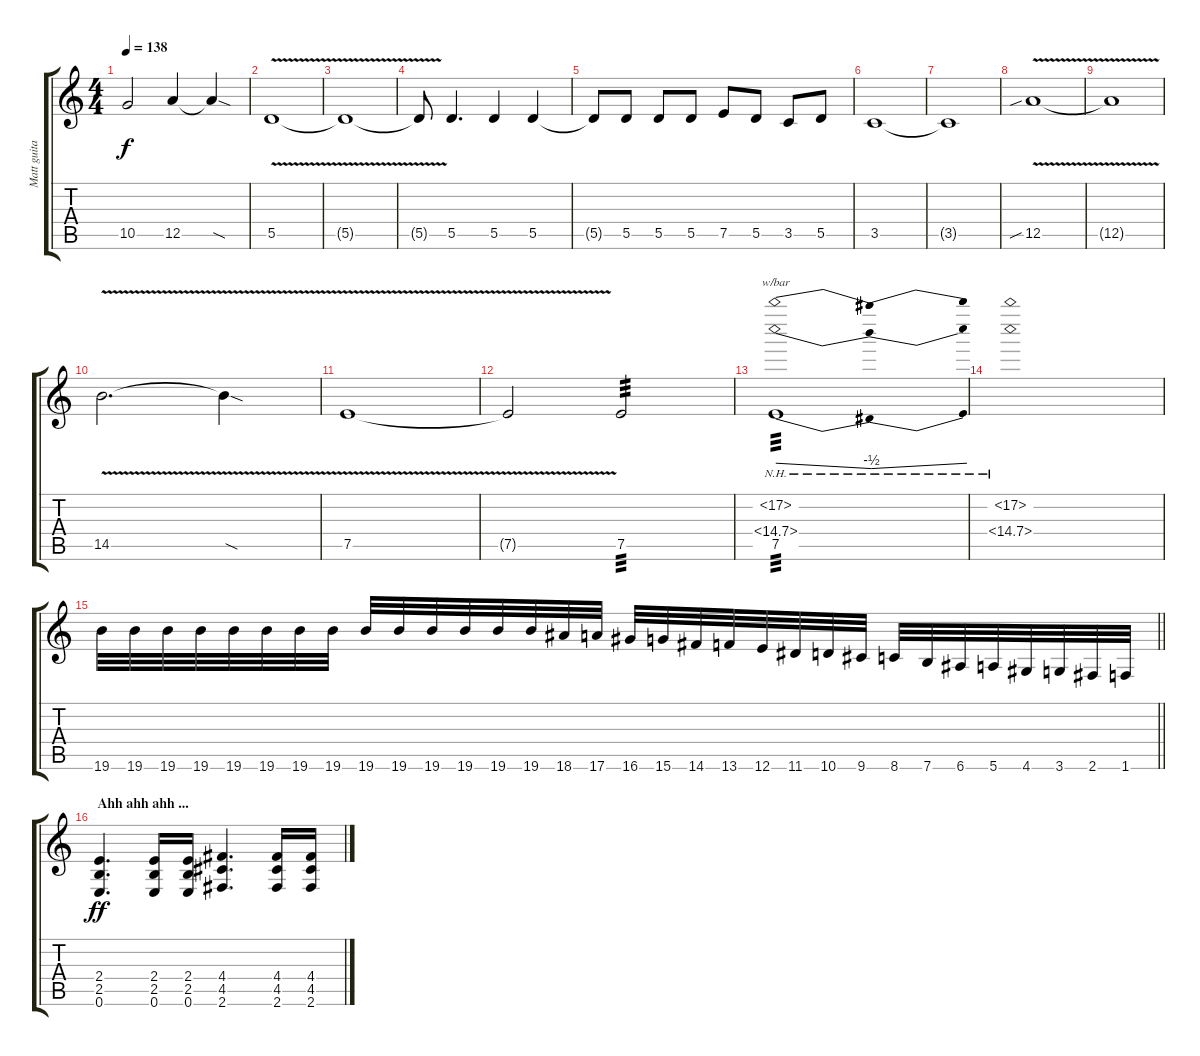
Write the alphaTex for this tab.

\track ("Matt guitarra" "Matt guita") {instrument distortionguitar}
\staff {score tabs}
\tuning (E4 B3 G3 D3 A2 E2) {hide}
\ts (4 4)
\tempo 138
\clef g2
\ks c
10.5{t}.2{dy f} 12.5.4 12.5{sod t}.4 |
5.5{v}.1 |
5.5{v t}.1 |
5.5{v t}.8 5.5.4{d} 5.5.4 5.5.4 |
5.5{t}.8 5.5.8 5.5.8 5.5.8 7.5.8 5.5.8 3.5.8 5.5.8 |
3.5.1 |
3.5{t}.1 |
12.5{v sib}.1 |
12.5{t}.1 |
14.5{v}.2{d} 14.5{sod t}.4 |
7.5{v}.1 |
7.5{v t}.2 7.5.2{tp 3} |
(17.2{nh} 14.4{nh} 7.5).1{tbe (dip default 0 0 35 -2 60 0) tp 3} |
(17.2{nh} 14.4{nh}).1 |
\barLineRight lightlight
19.6.32 19.6.32 19.6.32 19.6.32 19.6.32 19.6.32 19.6.32 19.6.32 19.6.32 19.6.32 19.6.32 19.6.32 19.6.32 19.6.32 18.6.32 17.6.32 16.6.32 15.6.32 14.6.32 13.6.32 12.6.32 11.6.32 10.6.32 9.6.32 8.6.32 7.6.32 6.6.32 5.6.32 4.6.32 3.6.32 2.6.32 1.6.32 |
\section ("" " Ahh ahh ahh ...")
(2.4 2.5 0.6).4{d dy ff} (2.4 2.5 0.6).16 (2.4 2.5 0.6).16 (4.4 4.5 2.6).4{d} (4.4 4.5 2.6).16 (4.4 4.5 2.6).16
